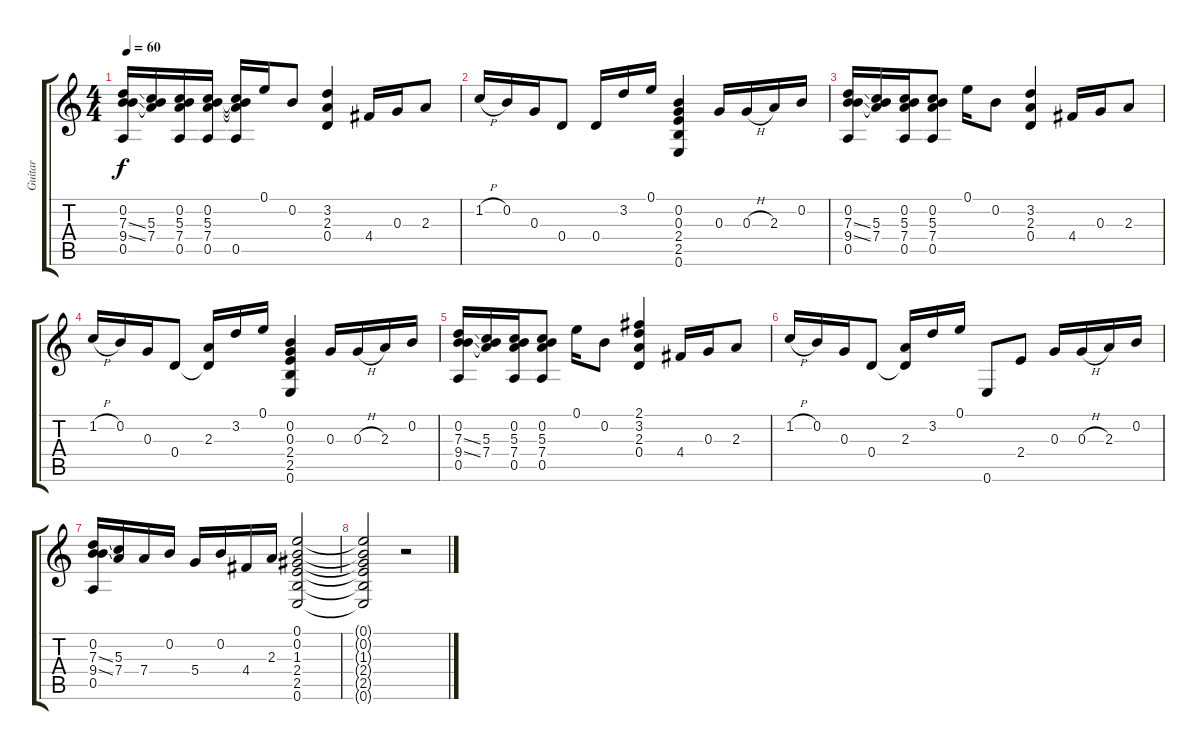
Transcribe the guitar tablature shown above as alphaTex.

\track ("Guitar" "Guitar") {instrument electricguitarclean}
\staff {score tabs}
\tuning (E4 B3 G3 D3 A2 E2) {hide}
\ts (4 4)
\tempo 60
\clef g2
\ks c
(0.2 7.3{ss} 9.4{ss} 0.5).16{dy f} (0.2{t} 5.3 7.4).16 (0.2 5.3 7.4 0.5).16 (0.2 5.3 7.4 0.5).16 (0.2{t} 5.3{t} 7.4{t} 0.5).16 0.1.16 0.2.8 (3.2 2.3 0.4).4 4.4.16 0.3.16 2.3.8 |
1.2{h}.16 0.2.16 0.3.16 0.4.8 0.4.16 3.2.16 0.1.16 (0.2 0.3 2.4 2.5 0.6).4 0.3.16 0.3{h}.16 2.3.16 0.2.16 |
(0.2 7.3{ss} 9.4{ss} 0.5).16 (0.2{t} 5.3 7.4).16 (0.2 5.3 7.4 0.5).16 (0.2 5.3 7.4 0.5).8 0.1.16 0.2.8 (3.2 2.3 0.4).4 4.4.16 0.3.16 2.3.8 |
1.2{h}.16 0.2.16 0.3.16 0.4.8 (2.3 0.4{t}).16 3.2.16 0.1.16 (0.2 0.3 2.4 2.5 0.6).4 0.3.16 0.3{h}.16 2.3.16 0.2.16 |
(0.2 7.3{ss} 9.4{ss} 0.5).16 (0.2{t} 5.3 7.4).16 (0.2 5.3 7.4 0.5).16 (0.2 5.3 7.4 0.5).8 0.1.16 0.2.8 (2.1 3.2 2.3 0.4).4 4.4.16 0.3.16 2.3.8 |
1.2{h}.16 0.2.16 0.3.16 0.4.8 (2.3 0.4{t}).16 3.2.16 0.1.16 0.6.8 2.4.8 0.3.16 0.3{h}.16 2.3.16 0.2.16 |
(0.2 7.3{ss} 9.4{ss} 0.5).16 (5.3 7.4).16 7.4.16 0.2.16 5.4.16 0.2.16 4.4.16 2.3.16 (0.1 0.2 1.3 2.4 2.5 0.6).2 |
(0.1{t} 0.2{t} 1.3{t} 2.4{t} 2.5{t} 0.6{t}).2 r.2
